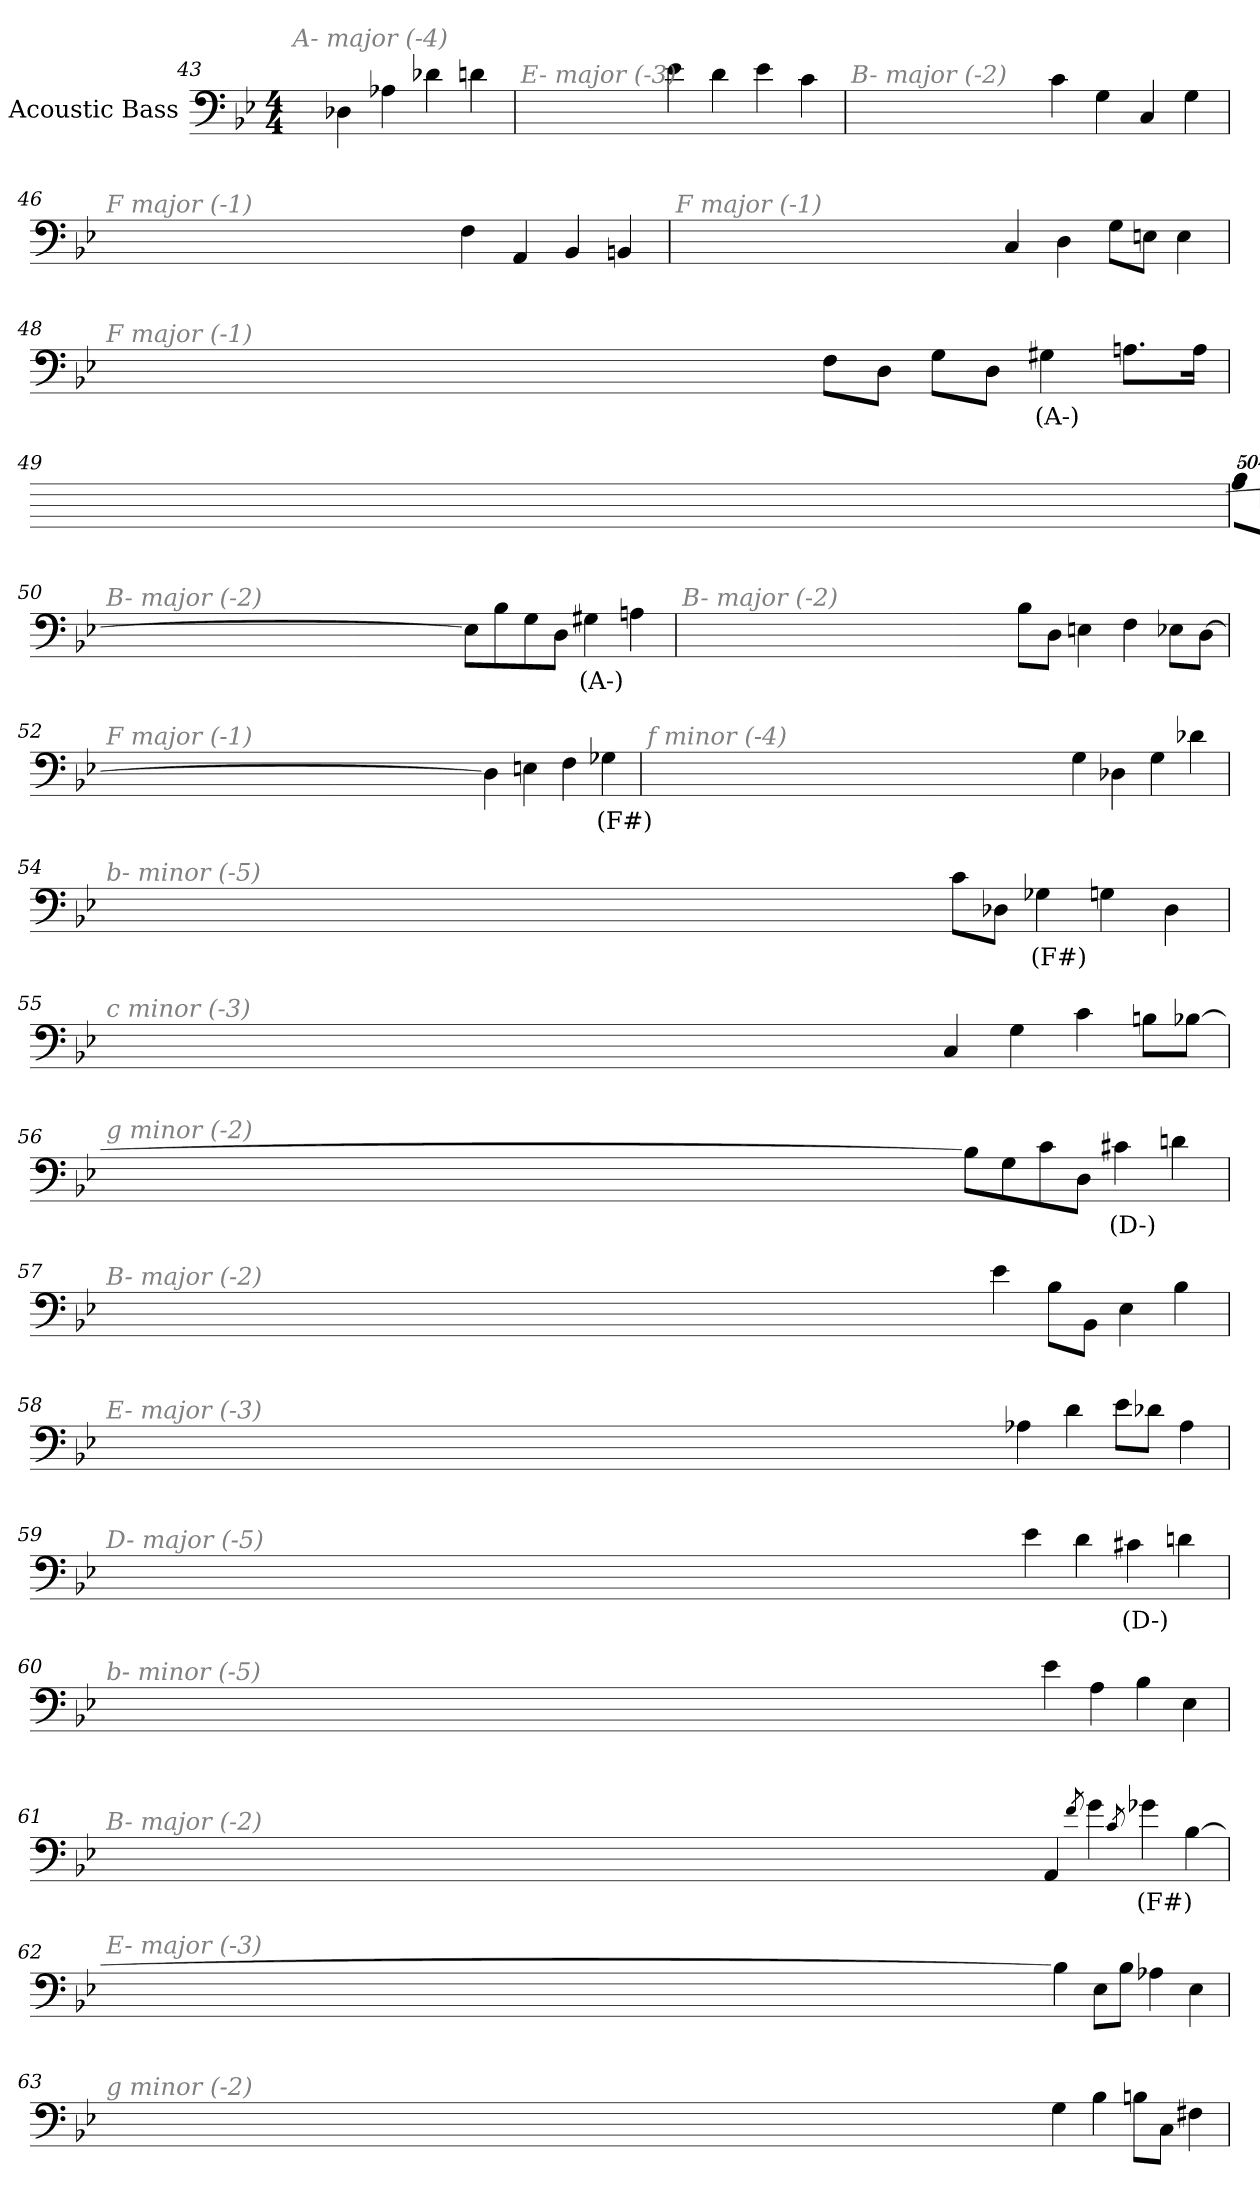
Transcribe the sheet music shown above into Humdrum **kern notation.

**kern	**text
*part1	*part1
*staff1	*staff1
*I"Acoustic Bass	*
*clefF4	*
*ITrd7c12	*
*k[b-e-]	*
*B-:	*
*M4/4	*
=43	=43
!LO:TX:i:color=#808080:t=A- major (-4)	!
4DD-X	.
4AA-X	.
4D-X	.
4Dn	.
=44	=44
!LO:TX:i:color=#808080:t=E- major (-3)	!
4E-	.
4D	.
4E-	.
4C	.
=45	=45
!LO:TX:i:color=#808080:t=B- major (-2)	!
4C	.
4GG	.
4CC	.
4GG	.
=46	=46
!LO:TX:i:color=#808080:t=F major (-1)	!
4FF	.
4AAA	.
4BBB-	.
4BBBn	.
=47	=47
!LO:TX:i:color=#808080:t=F major (-1)	!
4CC	.
4DD	.
8GGL	.
8EEnJ	.
4EE	.
=48	=48
!LO:TX:i:color=#808080:t=F major (-1)	!
8FFL	.
8DDJ	.
8GGL	.
8DDJ	.
4GG#Xi	(A-)
8.AAnL	.
16AAJ	.
=49	=49
!LO:TX:i:color=#808080:t=F major (-1)	!
!LO:N:vis=8	!
40320%3347BB-L	.
!LO:N:vis=8	!
40320%3347AA	.
!LO:N:vis=8	!
40320%3347EEnJ	.
!LO:N:vis=1024	!
[13440%13BBB-	.
8BBB-_	.
16BBB-_	.
32BBB-_	.
!LO:N:vis=1024%31	!
13440%407BBB-]	.
4FF	.
8BB-L	.
[8EE-XJ	.
=50	=50
!LO:TX:i:color=#808080:t=B- major (-2)	!
8EE-L]	.
8BB-	.
8GG	.
8DDJ	.
4GG#Xi	(A-)
4AAn	.
=51	=51
!LO:TX:i:color=#808080:t=B- major (-2)	!
8BB-L	.
8DDJ	.
4EEn	.
4FF	.
8EE-XL	.
[8DDJ	.
=52	=52
!LO:TX:i:color=#808080:t=F major (-1)	!
4DD]	.
4EEn	.
4FF	.
4GG-Xi	(F#)
=53	=53
!LO:TX:i:color=#808080:t=f minor (-4)	!
4GG	.
4DD-X	.
4GG	.
4D-X	.
=54	=54
!LO:TX:i:color=#808080:t=b- minor (-5)	!
8CL	.
8DD-XJ	.
4GG-Xi	(F#)
4GG	.
4DD-	.
=55	=55
!LO:TX:i:color=#808080:t=c minor (-3)	!
4CC	.
4GG	.
4C	.
8BBnL	.
[8BB-XJ	.
=56	=56
!LO:TX:i:color=#808080:t=g minor (-2)	!
8BB-L]	.
8GG	.
8C	.
8DDJ	.
4C#Xi	(D-)
4Dn	.
=57	=57
!LO:TX:i:color=#808080:t=B- major (-2)	!
4E-	.
8BB-L	.
8BBB-J	.
4EE-	.
4BB-	.
=58	=58
!LO:TX:i:color=#808080:t=E- major (-3)	!
4AA-X	.
4D	.
8E-L	.
8D-XJ	.
4AA-	.
=59	=59
!LO:TX:i:color=#808080:t=D- major (-5)	!
4E-	.
4D	.
4C#Xj	(D-)
4Dn	.
=60	=60
!LO:TX:i:color=#808080:t=b- minor (-5)	!
4E-	.
4AA	.
4BB-	.
4EE-	.
=61	=61
!LO:TX:i:color=#808080:t=B- major (-2)	!
4AAA	.
8qF	.
4G	.
8qC	.
4G-Xi	(F#)
[4BB-	.
=62	=62
!LO:TX:i:color=#808080:t=E- major (-3)	!
4BB-]	.
8EE-L	.
8BB-J	.
4AA-X	.
4EE-	.
=63	=63
!LO:TX:i:color=#808080:t=g minor (-2)	!
4GG	.
4BB-	.
8BBnL	.
8CCJ	.
4FF#X	.
=	=
*-	*-
